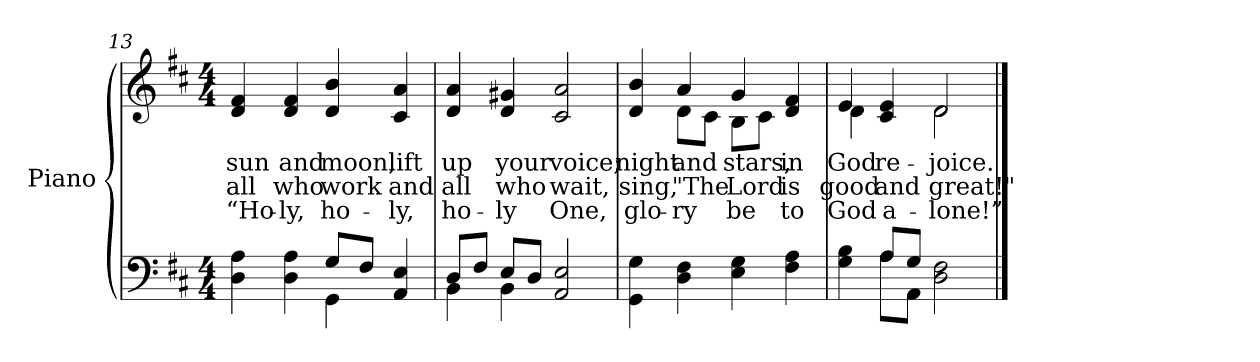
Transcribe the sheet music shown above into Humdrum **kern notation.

**kern	**kern	**text	**text	**text
*part2	*part1	*part1	*part1	*part1
*staff2	*staff1	*staff1	*staff1	*staff1
*I"Piano	*I"Piano	*	*	*
*I'Pno.	*I'Pno.	*	*	*
!!LO:LB:g=z
*clefF4	*clefG2	*	*	*
*k[f#c#]	*k[f#c#]	*	*	*
*D:	*D:	*	*	*
*M4/4	*M4/4	*	*	*
=13	=13	=13	=13	=13
*^	*	*	*	*
!	!	!	!LO:LY:b:color=#000000	!LO:LY:b:color=#000000	!LO:LY:b:color=#000000
4Di\ 4Ai	2ryy	4di/ 4f#i	sun	all	“Ho-
!	!	!	!LO:LY:b:color=#000000	!LO:LY:b:color=#000000	!LO:LY:b:color=#000000
4Di\ 4Ai	.	4di/ 4f#i	and	who	-ly,
!	!	!	!LO:LY:b:color=#000000	!LO:LY:b:color=#000000	!LO:LY:b:color=#000000
8Gi/L	4GGi\	4di/ 4bi	moon,	work	ho-
8F#i/J	.	.	.	.	.
!	!	!	!LO:LY:b:color=#000000	!LO:LY:b:color=#000000	!LO:LY:b:color=#000000
4AAi/ 4Ei	4ryy	4c#i/ 4ai	lift	and	-ly,
=14	=14	=14	=14	=14	=14
!	!	!	!LO:LY:b:color=#000000	!LO:LY:b:color=#000000	!LO:LY:b:color=#000000
8Di/L	4BBi\	4di/ 4ai	up	all	ho-
8F#i/J	.	.	.	.	.
!	!	!	!LO:LY:b:color=#000000	!LO:LY:b:color=#000000	!LO:LY:b:color=#000000
8Ei/L	4BBi\	4di/ 4g#Xi	your	who	-ly
8Di/J	.	.	.	.	.
!	!	!	!LO:LY:b:color=#000000	!LO:LY:b:color=#000000	!LO:LY:b:color=#000000
2AAi/ 2Ei	2ryy	2c#i/ 2ai	voice;	wait,	One,
*v	*v	*	*	*	*
!!LO:LB:g=z
=15	=15	=15	=15	=15
*^	*	*	*	*
!	!	!	!LO:LY:b:color=#000000	!LO:LY:b:color=#000000	!LO:LY:b:color=#000000
*v	*v	*^	*	*	*
4GGi\ 4Gi	4di/ 4bi	4ryy	night	sing,	glo-
!	!	!	!LO:LY:b:color=#000000	!LO:LY:b:color=#000000	!LO:LY:b:color=#000000
4Di\ 4F#i	4ai/	8di\L	and	"The	-ry
.	.	8c#i\J	.	.	.
!	!	!	!LO:LY:b:color=#000000	!LO:LY:b:color=#000000	!LO:LY:b:color=#000000
4Ei\ 4Gi	4gi/	8Bi\L	stars,	Lord	be
.	.	8c#i\J	.	.	.
!	!	!	!LO:LY:b:color=#000000	!LO:LY:b:color=#000000	!LO:LY:b:color=#000000
4F#i\ 4Ai	4di/ 4f#i	4ryy	in	is	to
=16	=16	=16	=16	=16	=16
*^	*	*	*	*	*
!	!	!	!	!LO:LY:b:color=#000000	!LO:LY:b:color=#000000	!LO:LY:b:color=#000000
4Gi\ 4Bi	4ryy	4ei/	4di\	God	good	God
!	!	!	!	!LO:LY:b:color=#000000	!LO:LY:b:color=#000000	!LO:LY:b:color=#000000
8Ai/L	8Ai\L	4c#i/ 4ei	4ryy	re-	and	a-
8Gi/J	8AAi\J	.	.	.	.	.
!	!	!	!	!LO:LY:b:color=#000000	!LO:LY:b:color=#000000	!LO:LY:b:color=#000000
2Di\ 2F#i	2ryy	2di/	2di\	-joice.	great!"	-lone!”
*v	*v	*	*	*	*	*
*	*v	*v	*	*	*
==	==	==	==	==
*-	*-	*-	*-	*-
